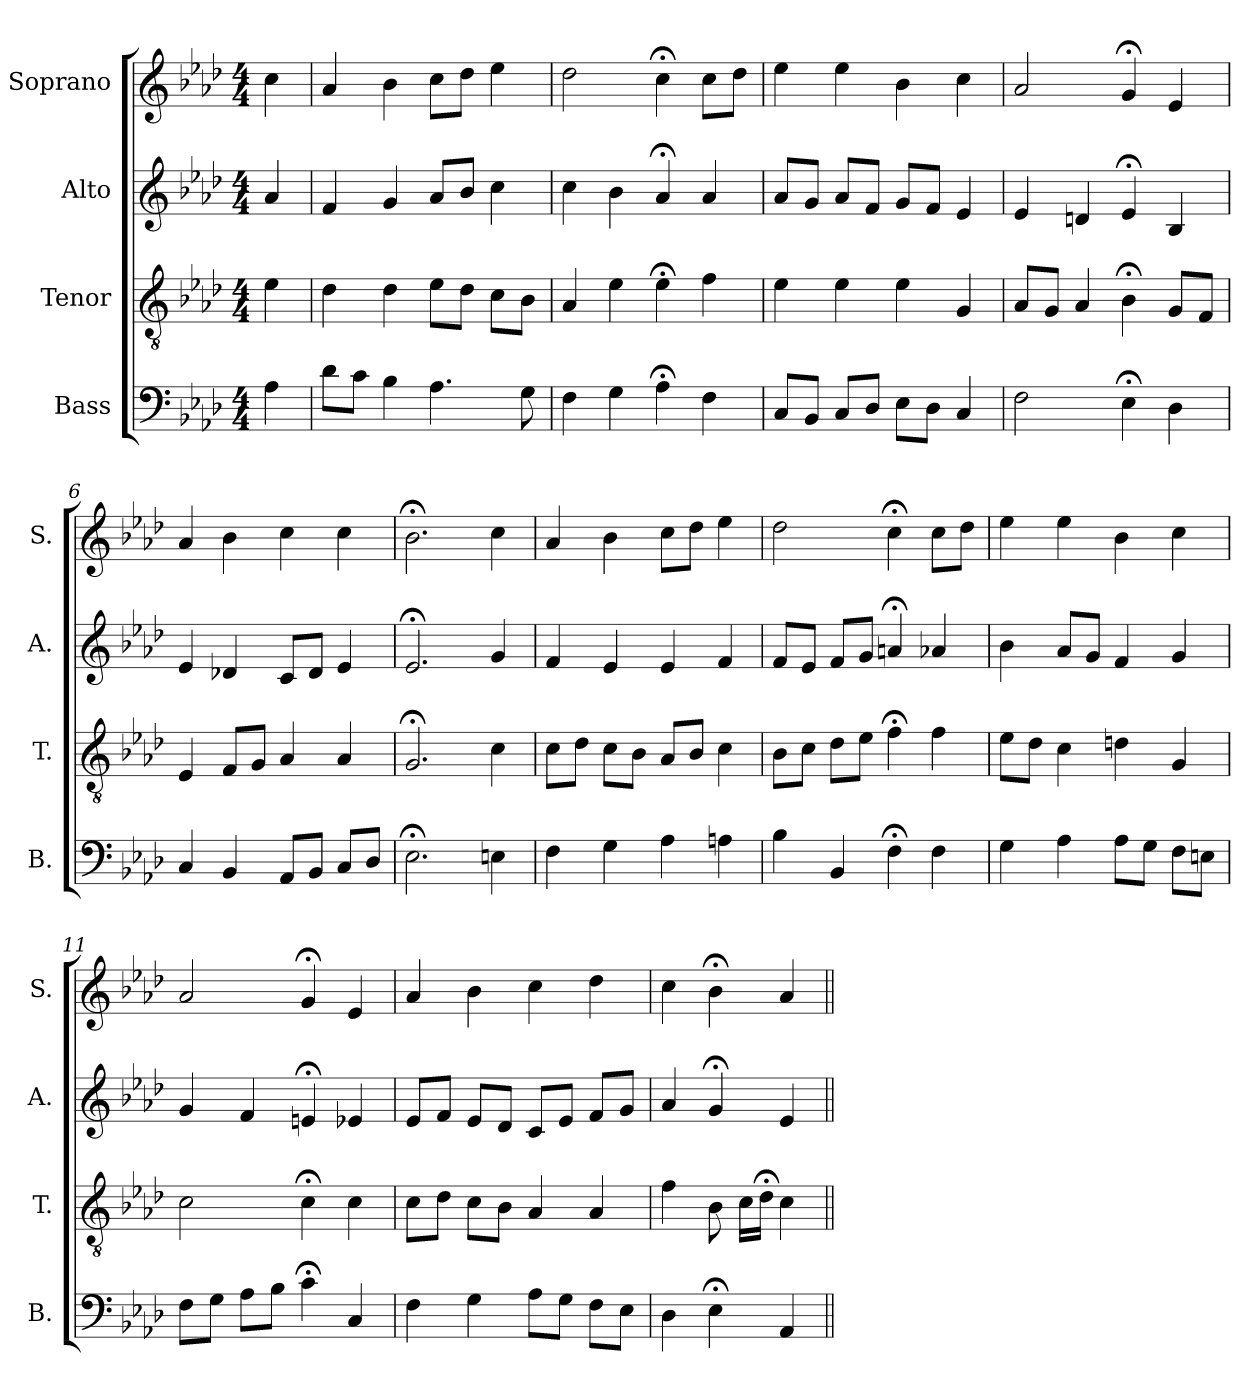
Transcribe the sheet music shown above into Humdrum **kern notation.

**kern	**kern	**kern	**kern
*part4	*part3	*part2	*part1
*staff4	*staff3	*staff2	*staff1
*I"Bass	*I"Tenor	*I"Alto	*I"Soprano
*I'B.	*I'T.	*I'A.	*I'S.
*clefF4	*clefGv2	*clefG2	*clefG2
*	*ITrd7c12	*	*
*k[b-e-a-d-]	*k[b-e-a-d-]	*k[b-e-a-d-]	*k[b-e-a-d-]
*A-:	*A-:	*A-:	*A-:
*M4/4	*M4/4	*M4/4	*M4/4
=1	=1	=1	=1
4A-\	4E-\	4a-/	4cc\
=2	=2	=2	=2
8d-\L	4D-\	4f/	4a-/
8c\J	.	.	.
4B-\	4D-\	4g/	4b-\
4.A-\	8E-\L	8a-/L	8cc\L
.	8D-\J	8b-/J	8dd-\J
.	8C\L	4cc\	4ee-\
8G\	8BB-\J	.	.
=3	=3	=3	=3
4F\	4AA-/	4cc\	2dd-\
4G\	4E-\	4b-\	.
4A-;<\	4E-;<\	4a-;</	4cc;<\
4F\	4F\	4a-/	8cc\L
.	.	.	8dd-\J
=4	=4	=4	=4
8C/L	4E-\	8a-/L	4ee-\
8BB-/J	.	8g/J	.
8C/L	4E-\	8a-/L	4ee-\
8D-/J	.	8f/J	.
8E-\L	4E-\	8g/L	4b-\
8D-\J	.	8f/J	.
4C/	4GG/	4e-/	4cc\
=5	=5	=5	=5
2F\	8AA-/L	4e-/	2a-/
.	8GG/J	.	.
.	4AA-/	4dn/	.
4E-;<\	4BB-;<\	4e-;</	4g;</
4D-\	8GG/L	4B-/	4e-/
.	8FF/J	.	.
!!LO:LB:g=z
=6	=6	=6	=6
4C/	4EE-/	4e-/	4a-/
4BB-/	8FF/L	4d-X/	4b-\
.	8GG/J	.	.
8AA-/L	4AA-/	8c/L	4cc\
8BB-/J	.	8d-/J	.
8C/L	4AA-/	4e-/	4cc\
8D-/J	.	.	.
=7	=7	=7	=7
2.E-;<\	2.GG;</	2.e-;</	2.b-;<\
4En\	4C\	4g/	4cc\
=8	=8	=8	=8
4F\	8C\L	4f/	4a-/
.	8D-\J	.	.
4G\	8C\L	4e-/	4b-\
.	8BB-\J	.	.
4A-\	8AA-/L	4e-/	8cc\L
.	8BB-/J	.	8dd-\J
4An\	4C\	4f/	4ee-\
=9	=9	=9	=9
4B-\	8BB-\L	8f/L	2dd-\
.	8C\J	8e-/J	.
4BB-/	8D-\L	8f/L	.
.	8E-\J	8g/J	.
4F;<\	4F;<\	4an;</	4cc;<\
4F\	4F\	4a-X/	8cc\L
.	.	.	8dd-\J
!!LO:PB:g=z
=10	=10	=10	=10
4G\	8E-\L	4b-\	4ee-\
.	8D-\J	.	.
4A-\	4C\	8a-/L	4ee-\
.	.	8g/J	.
8A-\L	4Dn\	4f/	4b-\
8G\J	.	.	.
8F\L	4GG/	4g/	4cc\
8En\J	.	.	.
=11	=11	=11	=11
8F\L	2C\	4g/	2a-/
8G\J	.	.	.
8A-\L	.	4f/	.
8B-\J	.	.	.
4c;<\	4C;<\	4en;</	4g;</
4C/	4C\	4e-X/	4e-/
=12	=12	=12	=12
4F\	8C\L	8e-/L	4a-/
.	8D-\J	8f/J	.
4G\	8C\L	8e-/L	4b-\
.	8BB-\J	8d-/J	.
8A-\L	4AA-/	8c/L	4cc\
8G\J	.	8e-/J	.
8F\L	4AA-/	8f/L	4dd-\
8E-\J	.	8g/J	.
=13	=13	=13	=13
4D-\	4F\	4a-/	4cc\
4E-;<\	8BB-\	4g;</	4b-;<\
.	16C\LL	.	.
.	16D-;<\JJ	.	.
4AA-/	4C\	4e-/	4a-/
=||	=||	=||	=||
*-	*-	*-	*-
